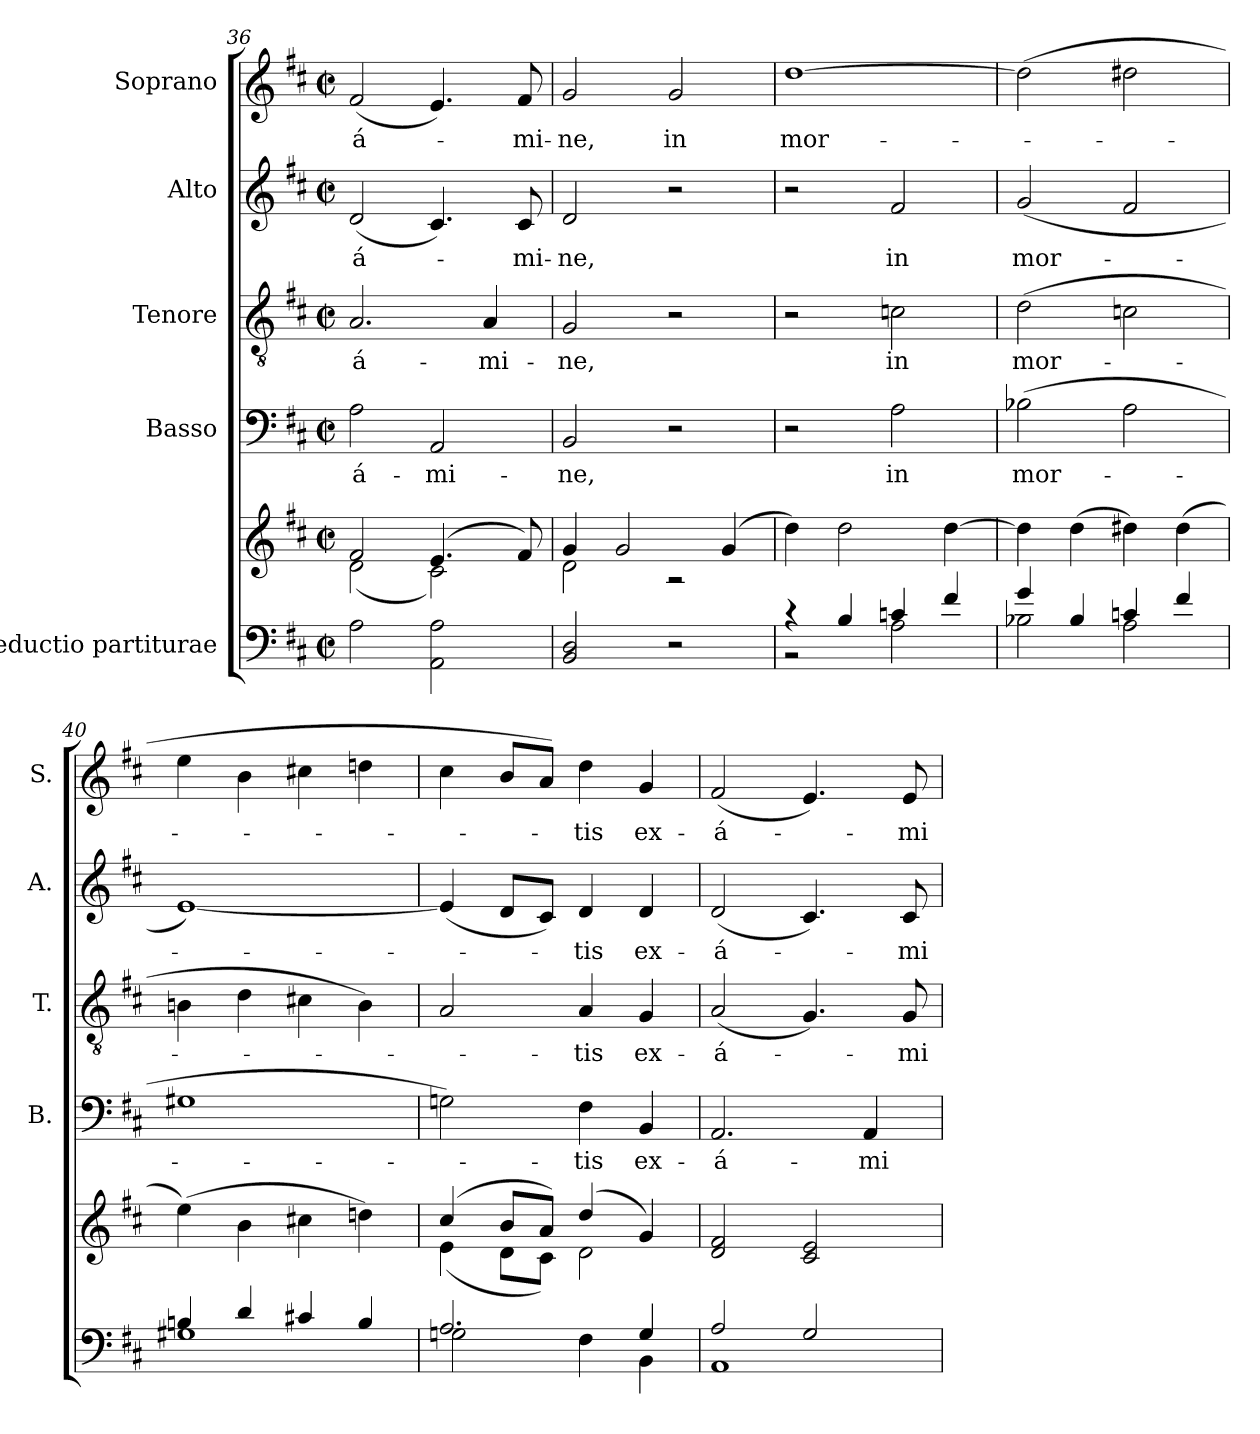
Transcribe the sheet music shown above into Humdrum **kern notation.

**kern	**kern	**kern	**text	**kern	**text	**kern	**text	**kern	**text
*part5	*part5	*part4	*part4	*part3	*part3	*part2	*part2	*part1	*part1
*staff6	*staff5	*staff4	*staff4	*staff3	*staff3	*staff2	*staff2	*staff1	*staff1
*I"Reductio partiturae	*	*I"Basso	*	*I"Tenore	*	*I"Alto	*	*I"Soprano	*
*	*	*I'B.	*	*I'T.	*	*I'A.	*	*I'S.	*
*clefF4	*clefG2	*clefF4	*	*clefGv2	*	*clefG2	*	*clefG2	*
*	*	*	*	*ITrd7c12	*	*	*	*	*
*k[f#c#]	*k[f#c#]	*k[f#c#]	*	*k[f#c#]	*	*k[f#c#]	*	*k[f#c#]	*
*D:	*D:	*D:	*	*D:	*	*D:	*	*D:	*
*M2/2	*M2/2	*M2/2	*	*M2/2	*	*M2/2	*	*M2/2	*
*met(c|)	*met(c|)	*met(c|)	*	*met(c|)	*	*met(c|)	*	*met(c|)	*
=36	=36	=36	=36	=36	=36	=36	=36	=36	=36
*	*^	*	*	*	*	*	*	*	*
!	!	!	!	!LO:LY:b:color=#000000	!	!	!	!	!	!
!	!	!	!	!	!	!LO:LY:b:color=#000000	!	!	!	!
!	!	!	!	!	!	!	!	!LO:LY:b:color=#000000	!	!
!	!	!	!	!	!	!	!	!	!	!LO:LY:b:color=#000000
2Ai\	2f#i/	(2di\	2Ai\	-á-	2.AAi/	-á-	(2di/	-á-	(2f#i/	-á-
!	!	!	!	!LO:LY:b:color=#000000	!	!	!	!	!	!
2AAi\ 2Ai	(4.ei/	2c#i\)	2AAi/	-mi-	.	.	4.c#i/)	.	4.ei/)	.
!	!	!	!	!	!	!LO:LY:b:color=#000000	!	!	!	!
.	.	.	.	.	4AAi/	-mi-	.	.	.	.
!	!	!	!	!	!	!	!	!LO:LY:b:color=#000000	!	!
!	!	!	!	!	!	!	!	!	!	!LO:LY:b:color=#000000
.	8f#i/)	.	.	.	.	.	8c#i/	-mi-	8f#i/	-mi-
=37	=37	=37	=37	=37	=37	=37	=37	=37	=37	=37
!	!	!	!	!LO:LY:b:color=#000000	!	!	!	!	!	!
!	!	!	!	!	!	!LO:LY:b:color=#000000	!	!	!	!
!	!	!	!	!	!	!	!	!LO:LY:b:color=#000000	!	!
!	!	!	!	!	!	!	!	!	!	!LO:LY:b:color=#000000
2BBi/ 2Di	4gi/	2di\	2BBi/	-ne,	2GGi/	-ne,	2di/	-ne,	2gi/	-ne,
.	2gi/	.	.	.	.	.	.	.	.	.
!	!	!	!	!	!	!	!	!	!	!LO:LY:b:color=#000000
2r	.	2r	2r	.	2r	.	2r	.	2gi/	in
.	(4gi/	.	.	.	.	.	.	.	.	.
*	*v	*v	*	*	*	*	*	*	*	*
=38	=38	=38	=38	=38	=38	=38	=38	=38	=38
*^	*	*	*	*	*	*	*	*	*
!	!	!	!	!	!	!	!	!	!	!LO:LY:b:color=#000000
4r	2r	4ddi\)	2r	.	2r	.	2r	.	[1ddi	mor-
4Bi/	.	2ddi\	.	.	.	.	.	.	.	.
!	!	!	!	!LO:LY:b:color=#000000	!	!	!	!	!	!
!	!	!	!	!	!	!LO:LY:b:color=#000000	!	!	!	!
!	!	!	!	!	!	!	!	!LO:LY:b:color=#000000	!	!
4cni/	2Ai\	.	2Ai\	in	2Cni\	in	2f#i/	in	.	.
4f#i/	.	[4ddi\	.	.	.	.	.	.	.	.
!!LO:LB:g=z
=39	=39	=39	=39	=39	=39	=39	=39	=39	=39	=39
!	!	!	!	!LO:LY:b:color=#000000	!	!	!	!	!	!
!	!	!	!	!	!	!LO:LY:b:color=#000000	!	!	!	!
!	!	!	!	!	!	!	!	!LO:LY:b:color=#000000	!	!
4gi/	2B-Xi\	4ddi\]	(2B-Xi\	mor-	(2Di\	mor-	(2gi/	mor-	(2ddi\]	.
4B-i/	.	(4ddi\	.	.	.	.	.	.	.	.
4cni/	2Ai\	4dd#Xi\)	2Ai\	.	2Cni\	.	2f#i/	.	2dd#Xi\	.
4f#i/	.	(4dd#i\	.	.	.	.	.	.	.	.
=40	=40	=40	=40	=40	=40	=40	=40	=40	=40	=40
4Bni/	1G#Xi	(4eei\)	1G#Xi	.	4BBni\	.	[1ei)	.	4eei\	.
4di/	.	4bi\	.	.	4Di\	.	.	.	4bi\	.
4c#Xi/	.	4cc#Xi\	.	.	4C#Xi\	.	.	.	4cc#Xi\	.
4Bi/	.	4ddni\)	.	.	4BBi\)	.	.	.	4ddni\	.
=41	=41	=41	=41	=41	=41	=41	=41	=41	=41	=41
*	*	*^	*	*	*	*	*	*	*	*
2.Ai/	2Gni\	(4cc#i/	(4ei\	2Gni\)	.	2AAi/	.	(4ei/]	.	4cc#i\	.
.	.	8bi/L	8di\L	.	.	.	.	8di/L	.	8bi/L	.
.	.	8ai/J)	8c#i\J)	.	.	.	.	8c#i/J)	.	8ai/J)	.
!	!	!	!	!	!LO:LY:b:color=#000000	!	!	!	!	!	!
!	!	!	!	!	!	!	!LO:LY:b:color=#000000	!	!	!	!
!	!	!	!	!	!	!	!	!	!LO:LY:b:color=#000000	!	!
!	!	!	!	!	!	!	!	!	!	!	!LO:LY:b:color=#000000
.	4F#i\	(4ddi/	2di\	4F#i\	-tis	4AAi/	-tis	4di/	-tis	4ddi\	-tis
!	!	!	!	!	!LO:LY:b:color=#000000	!	!	!	!	!	!
!	!	!	!	!	!	!	!LO:LY:b:color=#000000	!	!	!	!
!	!	!	!	!	!	!	!	!	!LO:LY:b:color=#000000	!	!
!	!	!	!	!	!	!	!	!	!	!	!LO:LY:b:color=#000000
4Gi/	4BBi\	4gi/)	.	4BBi/	ex-	4GGi/	ex-	4di/	ex-	4gi/	ex-
*	*	*v	*v	*	*	*	*	*	*	*	*
=42	=42	=42	=42	=42	=42	=42	=42	=42	=42	=42
!	!	!	!	!LO:LY:b:color=#000000	!	!	!	!	!	!
!	!	!	!	!	!	!LO:LY:b:color=#000000	!	!	!	!
!	!	!	!	!	!	!	!	!LO:LY:b:color=#000000	!	!
!	!	!	!	!	!	!	!	!	!	!LO:LY:b:color=#000000
2Ai/	1AAi	2di/ 2f#i	2.AAi/	-á-	(2AAi/	-á-	(2di/	-á-	(2f#i/	-á-
2Gi/	.	2c#i/ 2ei	.	.	4.GGi/)	.	4.c#i/)	.	4.ei/)	.
!	!	!	!	!LO:LY:b:color=#000000	!	!	!	!	!	!
.	.	.	4AAi/	-mi-	.	.	.	.	.	.
!	!	!	!	!	!	!LO:LY:b:color=#000000	!	!	!	!
!	!	!	!	!	!	!	!	!LO:LY:b:color=#000000	!	!
!	!	!	!	!	!	!	!	!	!	!LO:LY:b:color=#000000
.	.	.	.	.	8GGi/	-mi-	8c#i/	-mi-	8ei/	-mi-
*v	*v	*	*	*	*	*	*	*	*	*
=	=	=	=	=	=	=	=	=	=
*-	*-	*-	*-	*-	*-	*-	*-	*-	*-
